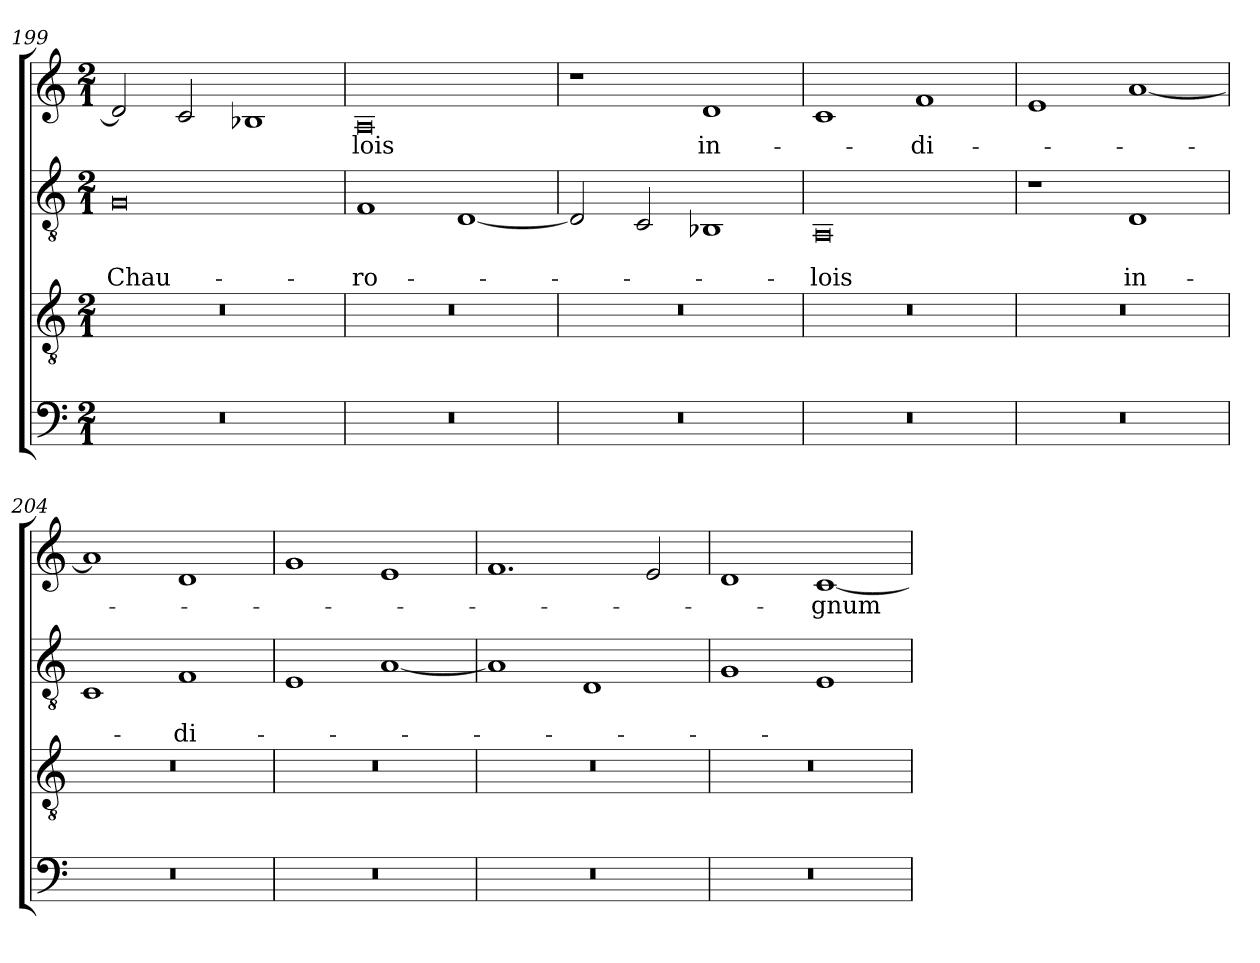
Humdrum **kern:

**kern	**kern	**kern	**text	**text	**kern	**text
*part4	*part3	*part2	*part2	*part2	*part1	*part1
*staff4	*staff3	*staff2	*staff2	*staff2	*staff1	*staff1
*clefF4	*clefGv2	*clefGv2	*	*	*clefG2	*
*k[]	*k[]	*k[]	*	*	*k[]	*
*C:	*C:	*C:	*	*	*C:	*
*M2/1	*M2/1	*M2/1	*	*	*M2/1	*
=199	=199	=199	=199	=199	=199	=199
!	!	!	!	!LO:LY:b	!	!
0r	0r	0G	.	Chau-	2d/]	.
.	.	.	.	.	2c/	.
.	.	.	.	.	1B-	.
=200	=200	=200	=200	=200	=200	=200
!	!	!	!	!LO:LY:b	!	!LO:LY:b
0r	0r	1F	.	-ro-	0A	-lois
.	.	[1D	.	.	.	.
!!LO:LB:g=z
=201	=201	=201	=201	=201	=201	=201
0r	0r	2D/]	.	.	1r	.
.	.	2C/	.	.	.	.
!	!	!	!	!	!	!LO:LY:b
.	.	1BB-	.	.	1d	in-
=202	=202	=202	=202	=202	=202	=202
!	!	!	!	!LO:LY:b	!	!
0r	0r	0AA	.	-lois	1c	.
!	!	!	!	!	!	!LO:LY:b
.	.	.	.	.	1f	-di-
=203	=203	=203	=203	=203	=203	=203
0r	0r	1r	.	.	1e	.
!	!	!	!	!LO:LY:b	!	!
.	.	1D	.	in-	[1a	.
=204	=204	=204	=204	=204	=204	=204
0r	0r	1C	.	.	1a]	.
!	!	!	!	!LO:LY:b	!	!
.	.	1F	.	-di-	1d	.
=205	=205	=205	=205	=205	=205	=205
0r	0r	1E	.	.	1g	.
.	.	[1A	.	.	1e	.
=206	=206	=206	=206	=206	=206	=206
0r	0r	1A]	.	.	1.f	.
.	.	1D	.	.	.	.
.	.	.	.	.	2e/	.
=207	=207	=207	=207	=207	=207	=207
0r	0r	1G	.	.	1d	.
!	!	!	!	!	!	!LO:LY:b
.	.	1E	.	.	[1c	-gnum
=	=	=	=	=	=	=
*-	*-	*-	*-	*-	*-	*-
